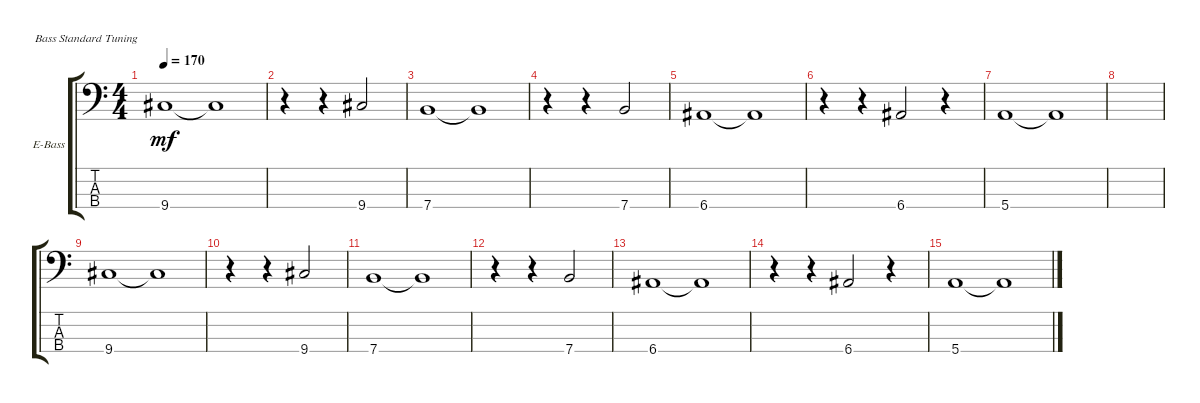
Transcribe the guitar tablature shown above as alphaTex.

\defaultSystemsLayout 4
\bracketExtendMode groupsimilarinstruments
\firstSystemTrackNameOrientation horizontal
\otherSystemsTrackNameOrientation horizontal
\track ("Electric Bass" "E-Bass") {instrument electricbassfinger}
\staff {score tabs}
\tuning (G2 D2 A1 E1)
\ts (4 4)
\tempo 170
\clef f4
\ks c
9.4.1{dy mf} 9.4{t}.1 |
r.4 r.4 9.4.2 |
7.4.1 7.4{t}.1 |
r.4 r.4 7.4.2 |
6.4.1 6.4{t}.1 |
r.4 r.4 6.4.2 r.4 |
5.4.1 5.4{t}.1 |
|
9.4.1 9.4{t}.1 |
r.4 r.4 9.4.2 |
7.4.1 7.4{t}.1 |
r.4 r.4 7.4.2 |
6.4.1 6.4{t}.1 |
r.4 r.4 6.4.2 r.4 |
5.4.1 5.4{t}.1
